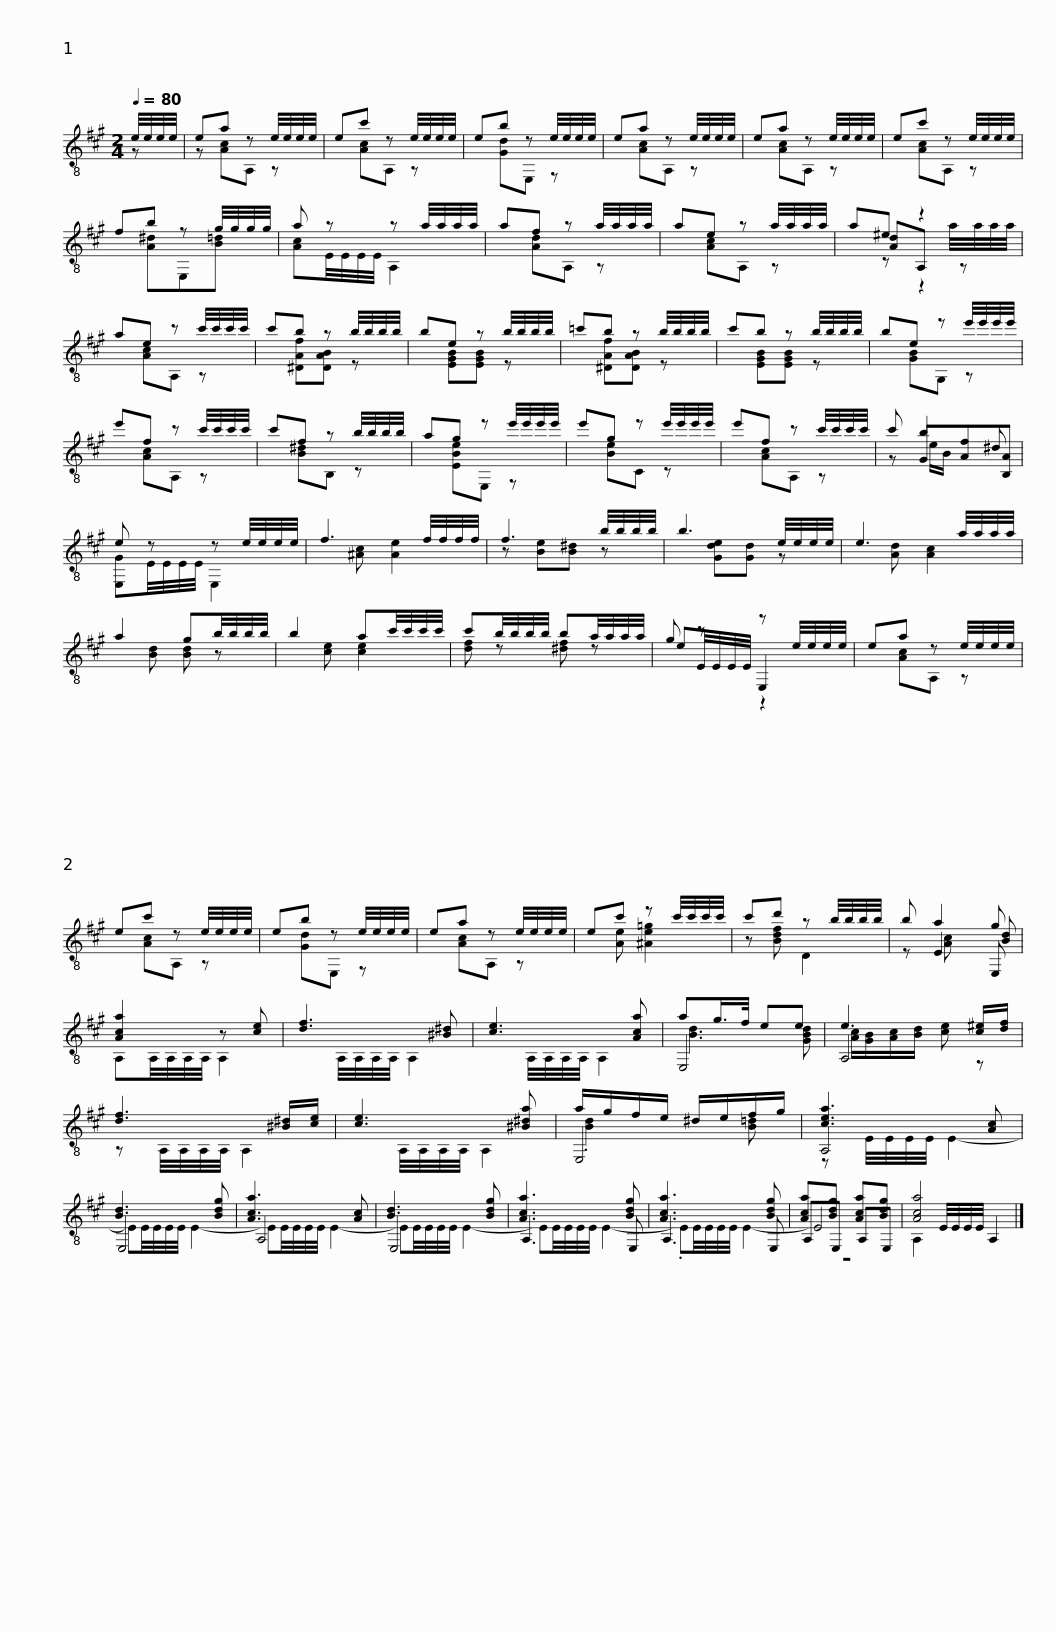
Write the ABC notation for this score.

X:1
%%score ( 1 2 3 4 )
L:1/8
Q:1/4=80
M:2/4
I:linebreak $
K:A
V:1 treble-8
V:2 treble-8
V:3 treble-8
V:4 treble-8
V:1
 e/4e/4e/4e/4 | ea z e/4e/4e/4e/4 | ec' z e/4e/4e/4e/4 | eb z e/4e/4e/4e/4 |$ ea z e/4e/4e/4e/4 | %5
 ea z e/4e/4e/4e/4 | ec' z e/4e/4e/4e/4 | fb z g/4g/4g/4g/4 |$ a z z a/4a/4a/4a/4 | af z a/4a/4a/4a/4 | %10
 ae z a/4a/4a/4a/4 | a^e z2 |$ ae z c'/4c'/4c'/4c'/4 | c'b z b/4b/4b/4b/4 | be z b/4b/4b/4b/4 | %15
 =c'b z b/4b/4b/4b/4 |$ c'b z b/4b/4b/4b/4 | be z e'/4e'/4e'/4e'/4 | e'f z c'/4c'/4c'/4c'/4 | c'f z b/4b/4b/4b/4 |$ %20
 ag z e'/4e'/4e'/4e'/4 | e'g z e'/4e'/4e'/4e'/4 | e'f z c'/4c'/4c'/4c'/4 | c' b2 ^d |$ e z z e/4e/4e/4e/4 | %25
 f3 f/4f/4f/4f/4 | f3 b/4b/4b/4b/4 | b3 e/4e/4e/4e/4 |$ e3 a/4a/4a/4a/4 | a2 gb/4b/4b/4b/4 | %30
 b2 ac'/4c'/4c'/4c'/4 | c'b/4b/4b/4b/4 ba/4a/4a/4a/4 |$ g z z e/4e/4e/4e/4 | ea z e/4e/4e/4e/4 | ec' z e/4e/4e/4e/4 | %35
 eb z e/4e/4e/4e/4 |$ ea z e/4e/4e/4e/4 | ec' z c'/4c'/4c'/4c'/4 | c'd' z b/4b/4b/4b/4 | b a2 g |$ %40
 [Aca]2 z [ce] | [df]3 [^B^d] | [ce]3 [Aca] | ag/>f/ ee |$ e3 [c^e]/[df]/ | %45
 [df]3 [^B^d]/[ce]/ | [ce]3 [^B^da] | a/g/f/e/ ^d/e/f/g/ |$ [cea]3 [Ac] | [Bd]3 [Bdg] | %50
 [Aca]3 [Ac] | [Bd]3 [Bdg] |$ [Aca]3 [Bdg] | [Aca]3 [Bdg] | [Aca][Bdg] [Aca][Bdg] | %55
 [Aca]4 |] %56
V:2
 z | z [Ac]A, z | x [Ac]A, z | x [Gd]E, z |$ x [Ac]A, z | %5
 x [Ac]A, z | x [Ac]A, z | x [A^d]E,[B=d] |$ [Ac]E/4E/4E/4E/4 A,2 | x [Ad]A, z | %10
 x [Ac]A, z | x [Ad]A, z |$ x [Ac]A, z | x [^DAf][DAB] z | x [EGB][EGB] z | %15
 x [^DAf][DAB] z |$ x [EGB][EGB] z | x [GB]G, z | x [Ac]A, z | x [B^d]B, z |$ %20
 x [EBe]E, z | x [Be]C z | x [Ac]A, z | z G[Af][B,A] |$ [E,G]E/4E/4E/4E/4 E,2 | %25
 x [^Ac] [Ae]2 | z [Be][B^d] z | x [Gde][Gd] z |$ x [Ad] [Ac]2 | x [Bd] [Bd] z | %30
 x [ce] [ce]2 | [df] z [^df] z |$ eE/4E/4E/4E/4 E,2 | x [Ac]A, z | x [Ac]A, z | %35
 x [Gd]E, z |$ x [Ac]A, z | x [Ae] [^Ae=g]2 | z [Bdf] D2 | z E2 E, |$ %40
 A,A,/4A,/4A,/4A,/4 A,2 | x4 | x4 | E,4 |$ A,4 | %45
 z A,/4A,/4A,/4A,/4 A,2 | x4 | E,4 |$ A,4 | E,4 | %50
 A,4 | E,4 |$ A,3 E, | A,3 E, | A,E, A,E, | %55
 x E/4E/4E/4E/4 A,2 |] %56
V:3
 x | x4 | x4 | x4 |$ x4 | %5
 x4 | x4 | x4 |$ x4 | x4 | %10
 x4 | x3 a/4a/4a/4a/4 |$ x4 | x4 | x4 | %15
 x4 |$ x4 | x4 | x4 | x4 |$ %20
 x4 | x4 | x4 | x4 |$ x4 | %25
 x4 | x4 | x4 |$ x4 | x4 | %30
 x4 | x4 |$ x2 z2 | x4 | x4 | %35
 x4 |$ x4 | x4 | x4 | x3 [Bd] |$ %40
 x4 | x A,/4A,/4A,/4A,/4 A,2 | x A,/4A,/4A,/4A,/4 A,2 | [Bd]3 [GBd] |$ [Ac]/[GB]/[Ac]/[Bd]/ [ce] z | %45
 x4 | x A,/4A,/4A,/4A,/4 A,2 | .[Bd]2 x [B=d] |$ z E/4E/4E/4E/4 E2- | EE/4E/4E/4E/4 E2- | %50
 EE/4E/4E/4E/4 E2- | EE/4E/4E/4E/4 E2- |$ EE/4E/4E/4E/4 E2- | .EE/4E/4E/4E/4 E2- | E4 | %55
 A,2 x2 |] %56
V:4
 x | x4 | x4 | x4 |$ x4 | %5
 x4 | x4 | x4 |$ x4 | x4 | %10
 x4 | x z z2 |$ x4 | x4 | x4 | %15
 x4 |$ x4 | x4 | x4 | x4 |$ %20
 x4 | x4 | x4 | x e/B/ x2 |$ x4 | %25
 x4 | x4 | x4 |$ x4 | x4 | %30
 x4 | x4 |$ x4 | x4 | x4 | %35
 x4 |$ x4 | x4 | x4 | x [Ac] x x |$ %40
 x4 | x4 | x4 | x4 |$ x4 | %45
 x4 | x4 | x4 |$ x4 | x4 | %50
 x4 | x4 |$ x4 | x4 | z4 | %55
 x4 |] %56
